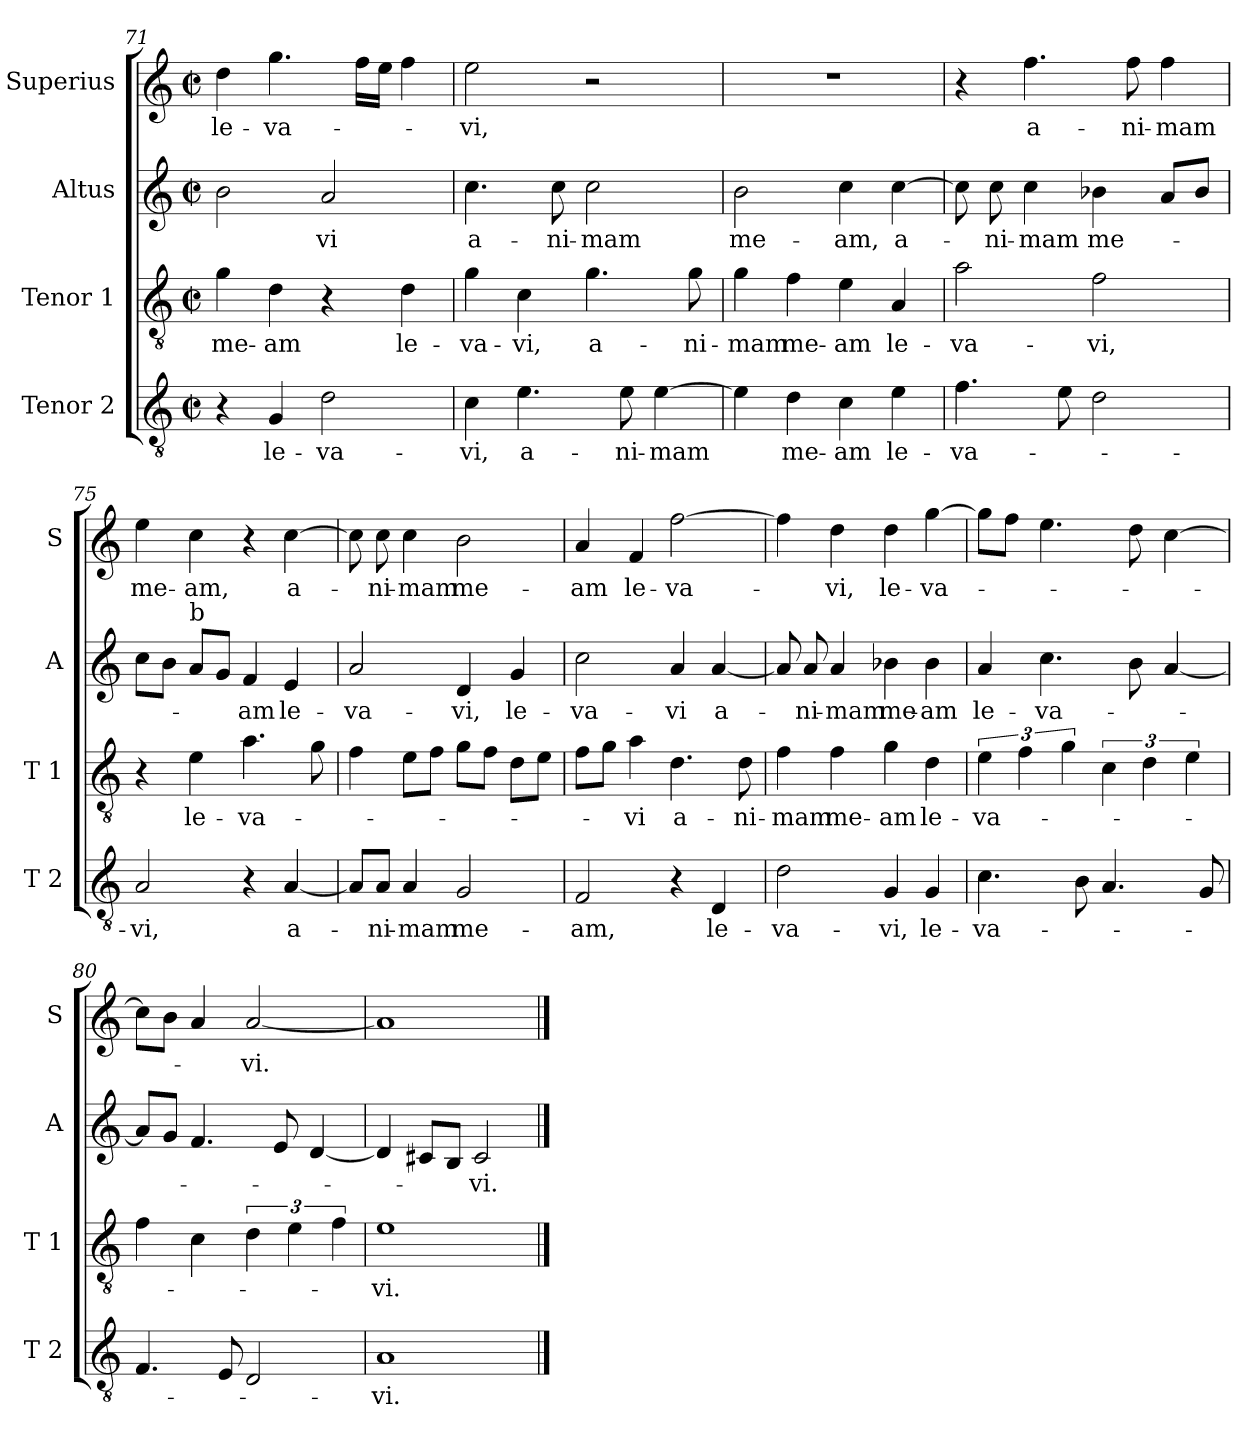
**kern	**text	**kern	**text	**kern	**text	**kern	**text
*part4	*part4	*part3	*part3	*part2	*part2	*part1	*part1
*staff4	*staff4	*staff3	*staff3	*staff2	*staff2	*staff1	*staff1
*I"Tenor 2	*	*I"Tenor 1	*	*I"Altus	*	*I"Superius	*
*I'T 2	*	*I'T 1	*	*I'A	*	*I'S	*
*clefGv2	*	*clefGv2	*	*clefG2	*	*clefG2	*
*k[]	*	*k[]	*	*k[]	*	*k[]	*
*C:	*	*C:	*	*C:	*	*C:	*
*M2/2	*	*M2/2	*	*M2/2	*	*M2/2	*
*met(c|)	*	*met(c|)	*	*met(c|)	*	*met(c|)	*
=71	=71	=71	=71	=71	=71	=71	=71
4r	.	4g\	me-	2b\	.	4dd\	le-
4G/	le-	4d\	-am	.	.	4.gg\	-va-
2d\	-va-	4r	.	2a/	-vi	.	.
.	.	.	.	.	.	16ff\LL	.
.	.	.	.	.	.	16ee\JJ	.
.	.	4d\	le-	.	.	4ff\	.
!!LO:PB:g=z
=72	=72	=72	=72	=72	=72	=72	=72
4c\	-vi,	4g\	-va-	4.cc\	a-	2ee\	-vi,
4.e\	a-	4c\	-vi,	.	.	.	.
.	.	.	.	8cc\	-ni-	.	.
.	.	4.g\	a-	2cc\	-mam	2r	.
8e\	-ni-	.	.	.	.	.	.
[4e\	-mam	.	.	.	.	.	.
.	.	8g\	-ni-	.	.	.	.
=73	=73	=73	=73	=73	=73	=73	=73
4e\]	.	4g\	-mam	2b\	me-	1r	.
4d\	me-	4f\	me-	.	.	.	.
4c\	-am	4e\	-am	4cc\	-am,	.	.
4e\	le-	4A/	le-	[4cc\	a-	.	.
=74	=74	=74	=74	=74	=74	=74	=74
4.f\	-va-	2a\	-va-	8cc\]	.	4r	.
.	.	.	.	8cc\	-ni-	.	.
.	.	.	.	4cc\	-mam	4.ff\	a-
8e\	.	.	.	.	.	.	.
2d\	.	2f\	-vi,	4b-X\	me-	.	.
.	.	.	.	.	.	8ff\	-ni-
.	.	.	.	8a/L	.	4ff\	-mam
.	.	.	.	8b-/J	.	.	.
=75	=75	=75	=75	=75	=75	=75	=75
2A/	-vi,	4r	.	8cc\L	.	4ee\	me-
.	.	.	.	8b\J	.	.	.
!	!	!	!	!LO:TX:a:t=b	!	!	!
.	.	4e\	le-	8a/L	.	4cc\	-am,
.	.	.	.	8g/J	.	.	.
4r	.	4.a\	-va-	4f/	-am	4r	.
[4A/	a-	.	.	4e/	le-	[4cc\	a-
.	.	8g\	.	.	.	.	.
=76	=76	=76	=76	=76	=76	=76	=76
8A/L]	.	4f\	.	2a/	-va-	8cc\]	.
8A/J	-ni-	.	.	.	.	8cc\	-ni-
4A/	-mam	8e\L	.	.	.	4cc\	-mam
.	.	8f\J	.	.	.	.	.
2G/	me-	8g\L	.	4d/	-vi,	2b\	me-
.	.	8f\J	.	.	.	.	.
.	.	8d\L	.	4g/	le-	.	.
.	.	8e\J	.	.	.	.	.
!!LO:LB:g=z
=77	=77	=77	=77	=77	=77	=77	=77
2F/	-am,	8f\L	.	2cc\	-va-	4a/	-am
.	.	8g\J	.	.	.	.	.
.	.	4a\	-vi	.	.	4f/	le-
4r	.	4.d\	a-	4a/	-vi	[2ff\	-va-
4D/	le-	.	.	[4a/	a-	.	.
.	.	8d\	-ni-	.	.	.	.
=78	=78	=78	=78	=78	=78	=78	=78
2d\	-va-	4f\	-mam	8a/]	.	4ff\]	.
.	.	.	.	8a/	-ni-	.	.
.	.	4f\	me-	4a/	-mam	4dd\	-vi,
4G/	-vi,	4g\	-am	4b-X\	me-	4dd\	le-
4G/	le-	4d\	le-	4b-\	-am	[4gg\	-va-
=79	=79	=79	=79	=79	=79	=79	=79
4.c\	-va-	6e\	-va-	4a/	le-	8gg\L]	.
.	.	.	.	.	.	8ff\J	.
.	.	6f\	.	.	.	.	.
.	.	.	.	4.cc\	-va-	4.ee\	.
.	.	6g\	.	.	.	.	.
8B\	.	.	.	.	.	.	.
4.A/	.	6c\	.	.	.	.	.
.	.	.	.	8b\	.	8dd\	.
.	.	6d\	.	.	.	.	.
.	.	.	.	[4a/	.	[4cc\	.
.	.	6e\	.	.	.	.	.
8G/	.	.	.	.	.	.	.
=80	=80	=80	=80	=80	=80	=80	=80
4.F/	.	4f\	.	8a/L]	.	8cc\L]	.
.	.	.	.	8g/J	.	8b\J	.
.	.	4c\	.	4.f/	.	4a/	.
8E/	.	.	.	.	.	.	.
2D/	.	6d\	.	.	.	[2a/	-vi.
.	.	.	.	8e/	.	.	.
.	.	6e\	.	.	.	.	.
.	.	.	.	[4d/	.	.	.
.	.	6f\	.	.	.	.	.
=81	=81	=81	=81	=81	=81	=81	=81
1A	-vi.	1e	-vi.	4d/]	.	1a]	.
.	.	.	.	8c#X/L	.	.	.
.	.	.	.	8B/J	.	.	.
.	.	.	.	2c#/	-vi.	.	.
==	==	==	==	==	==	==	==
*-	*-	*-	*-	*-	*-	*-	*-
